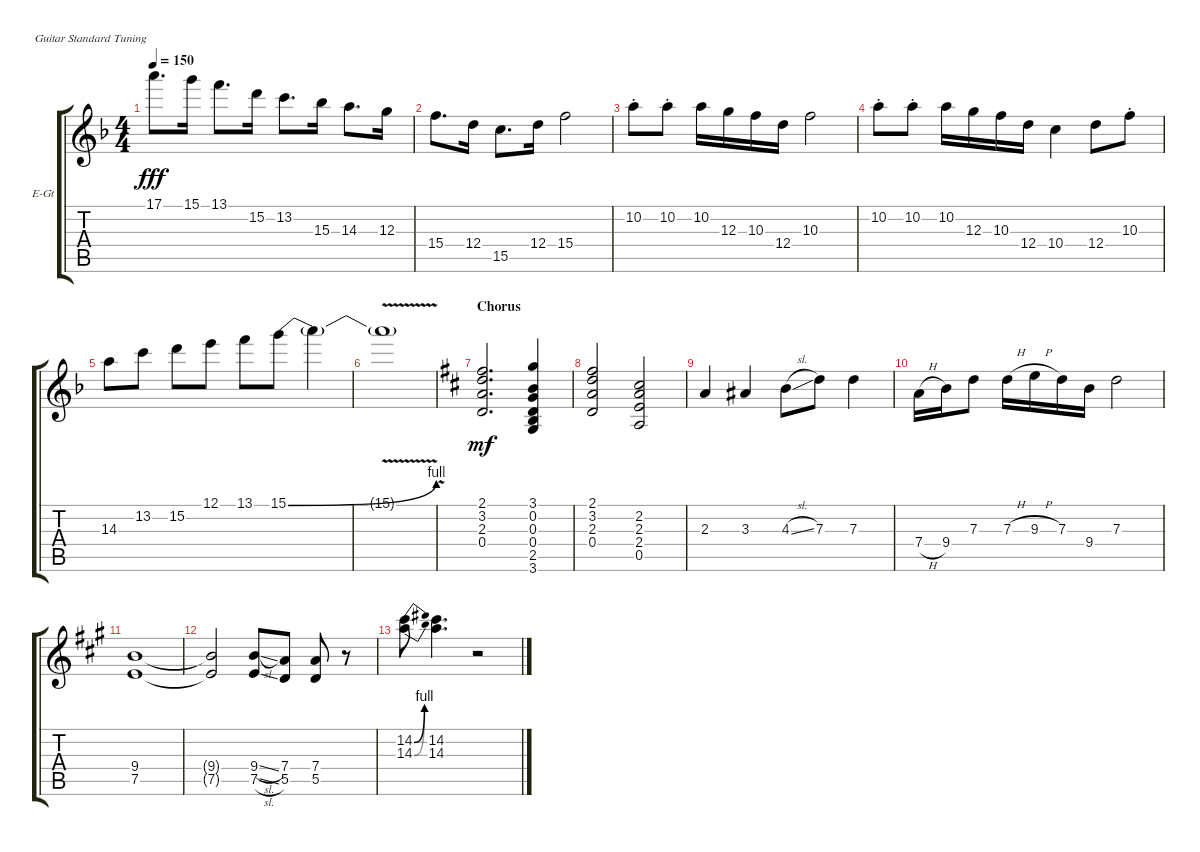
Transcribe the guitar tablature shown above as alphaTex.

\defaultSystemsLayout 4
\bracketExtendMode groupsimilarinstruments
\firstSystemTrackNameOrientation horizontal
\otherSystemsTrackNameOrientation horizontal
\track ("Electric Guitar" "E-Gt") {instrument distortionguitar}
\staff {score tabs}
\tuning (E4 B3 G3 D3 A2 E2)
\ts (4 4)
\tempo 150
\clef g2
\ks f
17.1.8{d dy fff} 15.1.16 13.1.8{d} 15.2.16 13.2.8{d} 15.3.16 14.3.8{d} 12.3.16 |
15.4.8{d} 12.4.16 15.5.8{d} 12.4.16 15.4.2 |
10.2{st}.8 10.2{st}.8 10.2.16 12.3.16 10.3.16 12.4.16 10.3.2 |
10.2{st}.8 10.2{st}.8 10.2.16 12.3.16 10.3.16 12.4.16 10.4.4 12.4.8 10.3{st}.8 |
14.3.8 13.2.8 15.2.8 12.1.8 13.1.8 15.1{be (bend 0 0 15 4)}.8 15.1{t}.4 |
15.1{v t}.1 |
\section ("" "Chorus")
\ks d
(2.1 3.2 2.3 0.4).2{d dy mf} (3.6 2.5 0.4 0.3 0.2 3.1).4 |
(2.1 3.2 2.3 0.4).2 (0.5 2.3 2.4 2.2).2 |
2.3.4 3.3.4 4.3{sl}.8 7.3.8 7.3.4 |
7.4{h}.16 9.4.16 7.3.8 7.3{h}.16 9.3{h}.16 7.3.16 9.4.16 7.3.2 |
\ks a
(7.5 9.4).1 |
(9.4{t} 7.5{t}).2 (7.5{sl} 9.4{sl}).8 (5.5 7.4).8 (5.5 7.4).8 r.8 |
(14.3{be (bend 0 0 15 4)} 14.2{be (bend 0 0 15 4)}).8 (14.3 14.2).4{d} r.2
